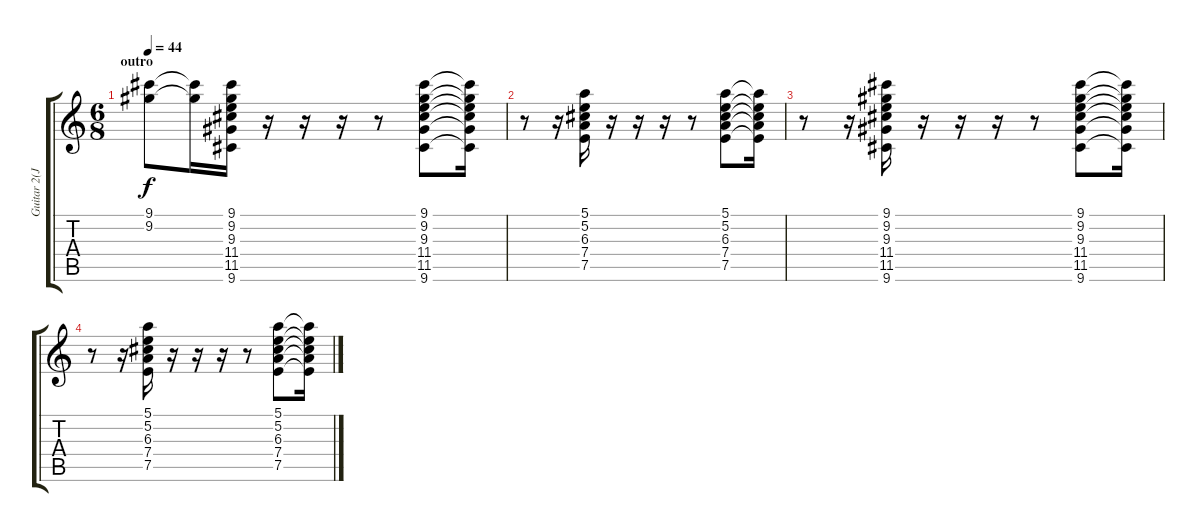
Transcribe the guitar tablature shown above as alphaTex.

\track ("Guitar 2(J. Perry)" "Guitar 2(J") {instrument distortionguitar}
\staff {score tabs}
\tuning (E4 B3 G3 D3 A2 E2) {hide}
\ts (6 8)
\section ("" "outro")
\tempo 44
\clef g2
\ks c
(9.1 9.2).8{dy f volume 11 balance 16} (9.1{t} 9.2{t}).16 (9.1 9.2 9.3 11.4 11.5 9.6).16{volume 7} r.16 r.16 r.16 r.8 (9.1 9.2 9.3 11.4 11.5 9.6).8 (9.1{t} 9.2{t} 9.3{t} 11.4{t} 11.5{t} 9.6{t}).16 |
r.8 r.16 (5.1 5.2 6.3 7.4 7.5).16 r.16 r.16 r.16 r.8 (5.1 5.2 6.3 7.4 7.5).8 (5.1{t} 5.2{t} 6.3{t} 7.4{t} 7.5{t}).16 |
r.8{balance 14} r.16 (9.1 9.2 9.3 11.4 11.5 9.6).16 r.16 r.16 r.16 r.8 (9.1 9.2 9.3 11.4 11.5 9.6).8 (9.1{t} 9.2{t} 9.3{t} 11.4{t} 11.5{t} 9.6{t}).16 |
r.8 r.16 (5.1 5.2 6.3 7.4 7.5).16 r.16 r.16 r.16 r.8 (5.1 5.2 6.3 7.4 7.5).8 (5.1{t} 5.2{t} 6.3{t} 7.4{t} 7.5{t}).16
